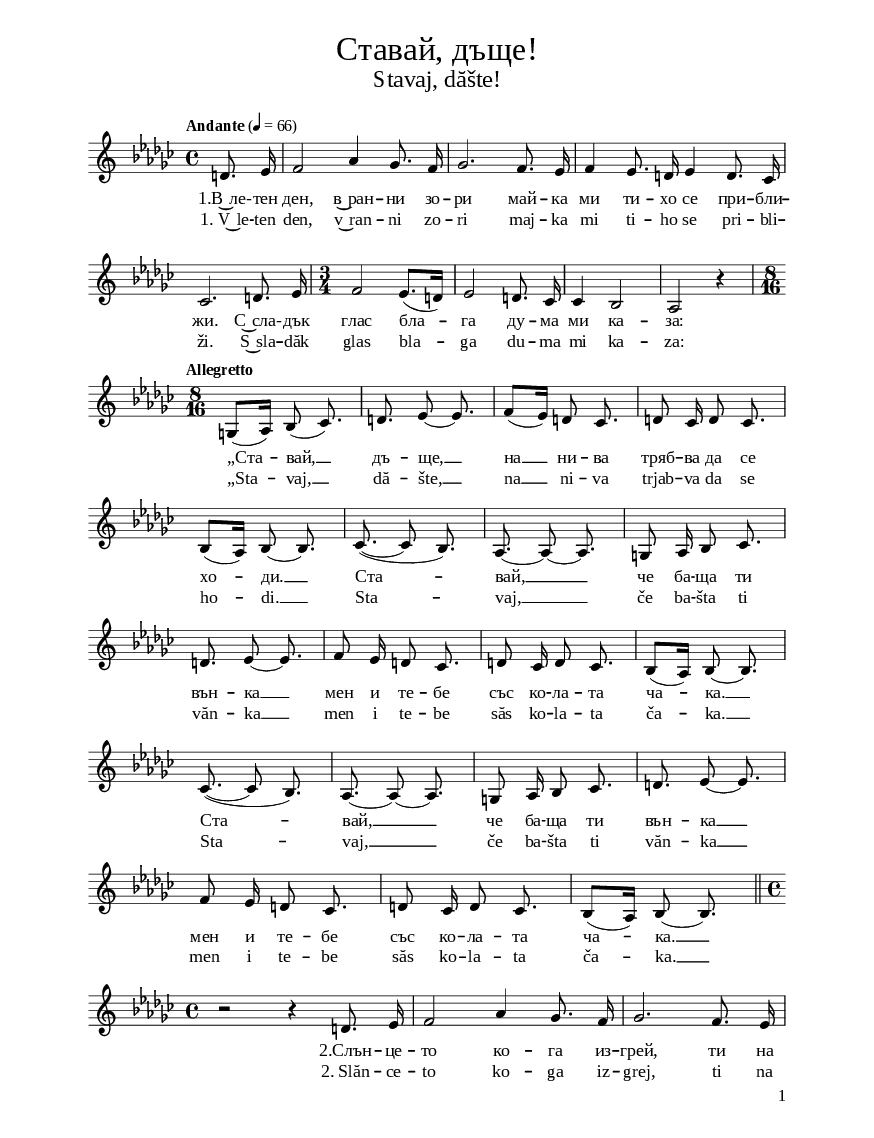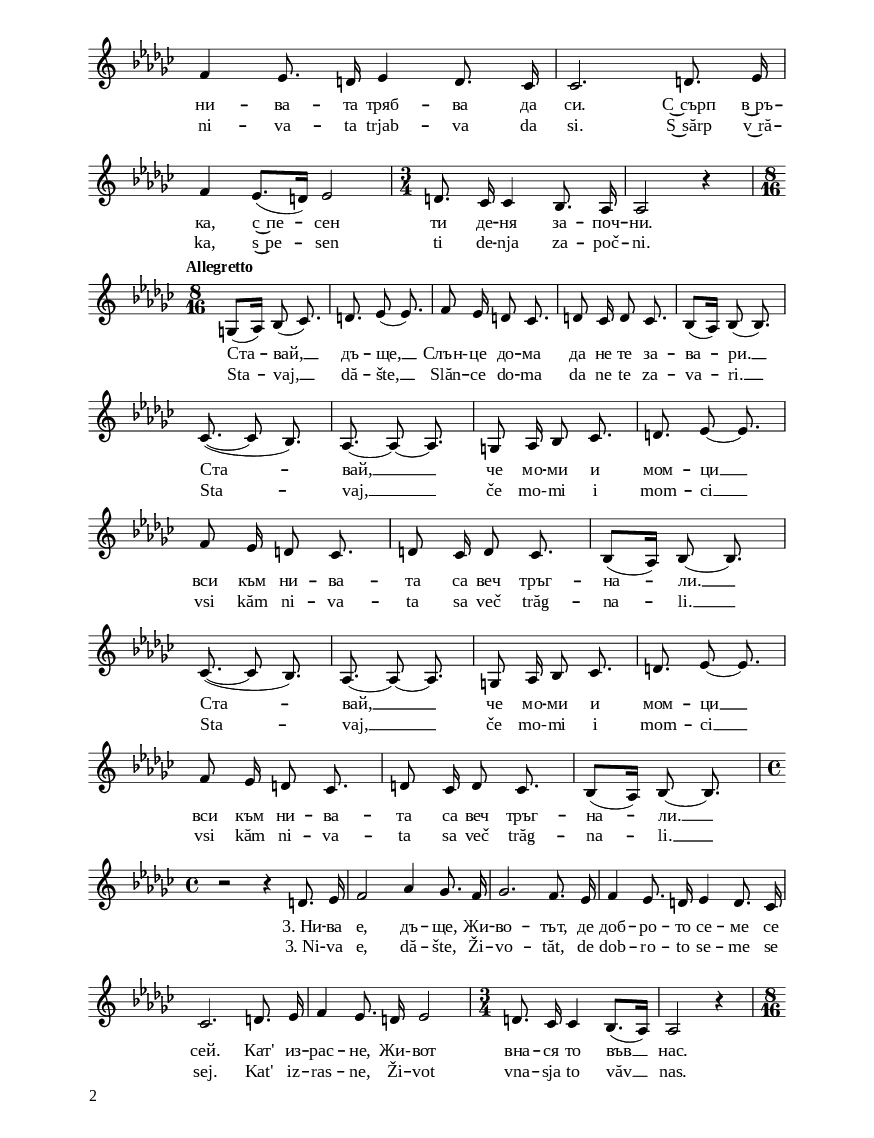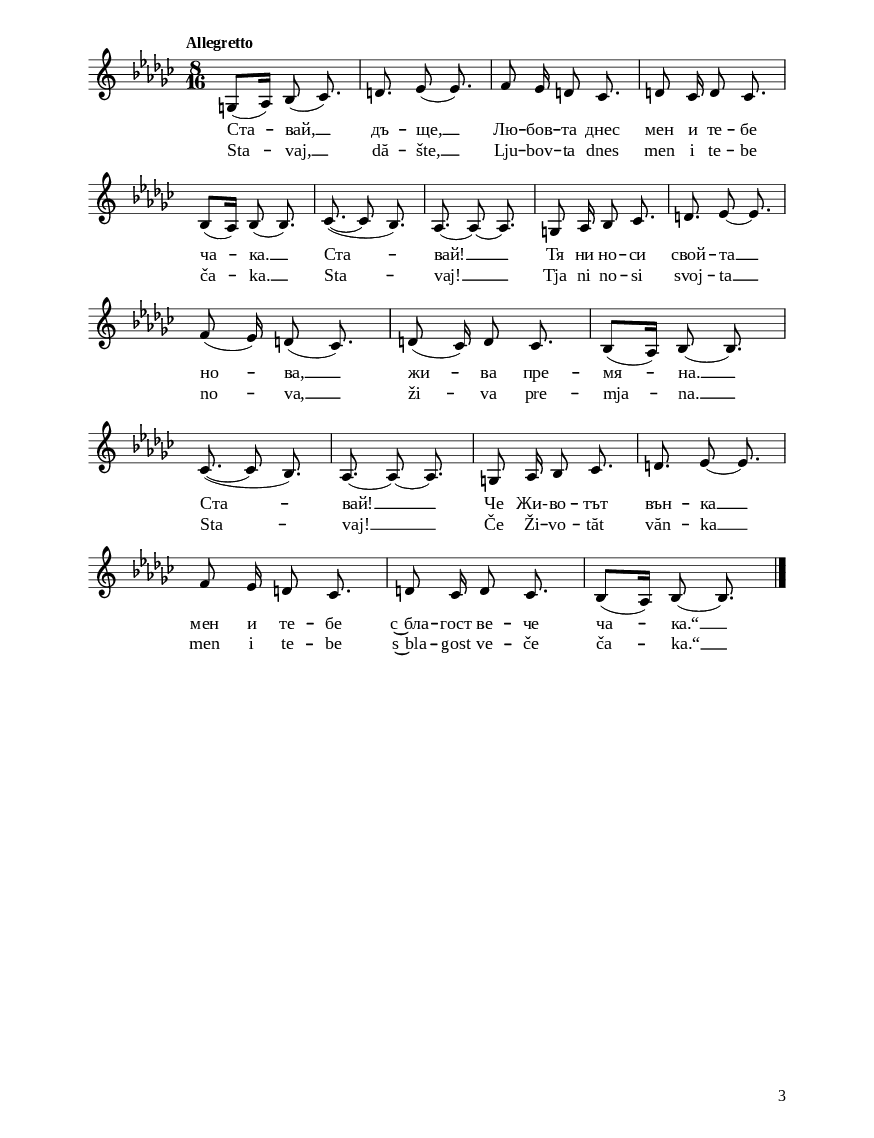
\version "2.24.1"

% include paper part and global functions
\include "include/globals.ily"

"rightBraces018" = \markup {
  \column {
    % repeat braces
    \translate #'(0 . -12.6 )
    \right-brace #18

    \translate #'(0 . -22.4 )
    \right-brace #18


  }
  \column {
    % repeat numbers
    \translate #'(0 . -13.2 )
    2

    \translate #'(0 . -24.2 )
    2


  }
}

\bookpart {
  \label #'ref142
  \tocItem \markup "Ставай, дъще! – Stavaj, dăšte!"
  \include "include/bookpart-paper.ily"
  \score {
    \include "include/score-layout.ily"


    \new Voice \absolute {
      \clef treble

      \key es \minor

      \time 4/4
      \tempoFunc "Andante" 4 "66"
      \autoBeamOff 
      \partial 4
      d'8. es'16 | % 2
      f'2 as'4 ges'8. f'16 | ges'2. f'8.es'16 | f'4 es'8.  d'16  es'4 d'8. ces'16 | \break
      ces'2. d'8. es'16 | \time 3/4 f'2 es'8. [( d'16 )] | % 7
      es'2  d'8. ces'16 | % 8
      ces'4 bes2 | % 9
      as2 r4 \break |
      \time 8/16  |
      \tempo "Allegretto" g8 [( as16 )] bes8 ( ces'8. ) | % 11
      d'8. es'8 ~ es'8. | % 12
      f'8 [( es'16 )] d'8 ces'8. | % 13
      d'8 ces'16 d'8 ces'8. \break | % 14
      bes8 [( as16 )] bes8 ~ bes8. | % 15
      ces'8. ( ~ ces'8 bes8. ) | % 16
      as8. ~ as8 ~ as8. | % 17
      g8 as16 bes8 ces'8. \break | % 18
      d'8. es'8 ~ es'8. | % 19
      f'8 es'16 d'8 ces'8. |
      d'8 ces'16 d'8 ces'8. | % 21
      bes8 [( as16 )] bes8 ~ bes8. \break | % 22
      ces'8. ( ~ ces'8 bes8. ) | % 23
      as8. ~ as8 ~ as8. | % 24
      g8 as16 bes8 ces'8. | % 25
      d'8. es'8 ~ es'8. \break | % 26
      f'8 es'16 d'8 ces'8. | % 27
      d'8 ces'16 d'8 ces'8. | % 28
      bes8 [(as16) ] bes8 ~ bes8. \bar "||" \break
      \time 4/4 r2 r4 d'8. es'16 | f'2 as'4 ges'8. f'16 | 
      ges'2. f'8.es'16 | \break
      
       f'4 es'8. d'16  es'4 d'8. ces'16 |
      ces'2. d'8. es'16 | \break
       f'4 es'8. [(d'16 ) ]es'2 | 
      \time 3/4 d'8. ces'16 ces'4 bes8. as16 | as2 r4 | \break
      
      \time 8/16 \tempo "Allegretto" g8 [(as16 )] bes8 (ces'8. ) | d'8. es'8 (es'8.) |
      
      f'8 es'16  d'8 ces'8. | d'8 ces'16 d'8 ces'8. | bes8 [(as16)] bes8 (bes8.) \break

      ces'8. ( ~ ces'8 bes8. ) |
      as8. ~ as8 ~ as8. | % 24
      g8 as16 bes8 ces'8. | % 25
      d'8. es'8 ~ es'8. \break |
      f'8 es'16 d'8 ces'8. | % 27
      d'8 ces'16 d'8 ces'8. | % 28
      bes8 [( as16 )] bes8 ~ bes8. | \break
      ces'8. ( ~ ces'8 bes8. ) |
      as8. ~ as8 ~ as8. | % 24
      g8 as16 bes8 ces'8. | % 25
      d'8. es'8 ~ es'8. \break |
      f'8 es'16 d'8 ces'8. | % 27
      d'8 ces'16 d'8 ces'8. | % 28
      bes8 [( as16 )] bes8 ~ bes8. | \break

      %\pageBreak

      \time 4/4 r2 r4  d'8. es'16 | f'2 as'4 ges'8. f'16 |
      ges'2. f'8.es'16 | f'4 es'8. d'16  es'4 d'8. ces'16 | \break
      ces'2. d'8. es'16 |
      f'4 es'8. d'16  es'2 |
      \time 3/4 d'8. ces'16 ces'4 bes8. [(as16) ] | as2 r4 | \pageBreak
      \time 8/16 \tempo "Allegretto" g8 [(as16 )] bes8 (ces'8. ) | d'8. es'8 (es'8.) |  f'8 es'16 d'8 ces'8. | d'8 ces'16 d'8 ces'8. | \break  bes8 [(as16)] bes8 (bes8.) 

      ces'8. ( ~ ces'8 bes8. ) |
      as8. ~ as8 ~ as8. | % 24
      g8 as16 bes8 ces'8. | % 25
      d'8. es'8 ~ es'8. \break |
      f'8 (es'16) d'8 ( ces'8.) | % 27
      d'8 (ces'16) d'8 ces'8. | % 28
      bes8 [( as16 )] bes8 ~ bes8. | \break
      ces'8. ( ~ ces'8 bes8. ) |
      as8. ~ as8 ~ as8. | % 24
      g8 as16 bes8 ces'8. | % 25
      d'8. es'8 ~ es'8. \break |
      f'8 es'16 d'8 ces'8. | % 27
      d'8 ces'16 d'8 ces'8. | % 28
      bes8 [( as16 )] bes8 ~ bes8. | \break \bar "|."
    }


    \addlyrics {
      "1.В~ле-" -- тен
      ден, в~ран -- ни зо -- ри май -- ка ми ти -- хо се при --
      бли -- жи. "С~сла-" -- дък глас бла -- га ду -- ма ми
      ка -- за: „Ста -- вай, __ дъ -- ще, __ на __ ни -- ва
      тряб -- ва да се хо -- ди. __ Ста -- вай, __ че ба --
      ща ти вън -- ка __ мен и те -- бе със ко -- ла --
      та ча -- ка. __ Ста -- вай, __ че ба -- ща ти вън --
      ка __  мен и те -- бе със ко -- ла -- та ча --
      ка. __ 
      
      "2.Слън" -- це -- то ко -- га из -- грей,
      ти на ни -- ва -- та тряб -- ва да си.
      "С~сърп" в~ръ -- ка, с~пе -- сен ти
      де -- ня за -- поч -- ни. Ста -- вай, __ дъ -- ще, __
      "Слън-" -- це до -- ма да не те за -- ва -- ри. __
      Ста -- вай, __ че мо -- ми и мом -- ци __ вси към ни -- ва -- та са веч тръг -- на -- ли. __
      Ста -- вай, __ че мо -- ми и мом -- ци __ вси към ни -- ва -- та са веч тръг -- на -- ли. __

      "3. Ни" -- ва е, дъ -- ще, Жи -- во -- тът,
      де доб -- ро -- то се -- ме се сей.
      Кат' из -- рас -- не, "Жи-" -- вот вна -- ся
      то във __ нас. Ста -- вай, __ дъ -- ще, __
      Лю -- бов -- та днес мен и те -- бе ча -- ка. __
      Ста -- вай! __ Тя ни но -- си
      свой -- та __ но -- ва, __ жи -- ва пре -- мя -- на. __
      Ста -- вай! __ Че "Жи-" -- во -- тът вън -- ка __ мен
      и те -- бе с~бла -- гост ве -- че ча -- ка.“ __

    }

\addlyrics {
      "1. V~le" -- ten
      den, v~ran -- ni zo -- ri maj -- ka mi ti -- ho se pri --
      bli -- ži. "S~sla" -- dăk glas bla -- ga du -- ma mi
      ka -- za: „Sta -- vaj, __ dă -- šte, __ na __ ni -- va
      trjab -- va da se ho -- di. __ Sta -- vaj, __ če ba --
      šta ti văn -- ka __ men i te -- be săs ko -- la --
      ta ča -- ka. __  Sta -- vaj, __ če ba -- šta ti văn --
      ka __ men i te -- be săs ko -- la -- ta ča --
      ka. __ 
      
      "2. Slăn" -- ce -- to ko -- ga iz -- grej,
      ti na ni -- va -- ta trjab -- va da si.
      "S~sărp" v~ră -- ka, s~pe -- sen ti
      de -- nja za -- poč -- ni. Sta -- vaj, __ dă -- šte, __
      Slăn -- ce do -- ma da ne te za -- va -- ri. __ 
      Sta -- vaj, __ če "mo-" -- mi i mom -- ci __ vsi kăm ni -- va -- ta sa več trăg -- na -- li. __
      Sta -- vaj, __ če "mo-" -- mi i mom -- ci __ vsi kăm ni -- va -- ta sa več trăg -- na -- li. __

      "3. Ni" -- va e, dă -- šte, Ži -- vo -- tăt,
      de dob -- ro -- to se -- me se sej.
      Kat' iz -- ras -- ne, Ži -- vot vna -- sja
      to văv __ nas. Sta -- vaj, __ dă -- šte, __
      Lju -- bov -- ta dnes men i te -- be ča -- ka. __
      Sta -- vaj! __ Tja ni no -- si
      svoj -- ta __ no -- va, __ ži -- va pre -- mja -- na. __
      Sta -- vaj! __ Če Ži -- vo -- tăt văn -- ka __ men
      i te -- be s~bla -- gost ve -- če ča -- ka.“ __

    }


    \header {
      title = \titleFunc "Ставай, дъще!" "Stavaj, dăšte!"
    }

    \midi{}



  } % score




\pageBreak

  % include foreign translation(s) of the song
  \version "2.24.1"

\markup \fill-line { \fontsize #deTitleFontSize "Steh' auf, Tochter!" }
\markup \null
\markup \null

\markup \fontsize #deCoupletFontSize {
  \hspace #2
  \override #`(baseline-skip . ,deCoupletBaselineSkip)
  \column {
    \line { 1. An einem Sommertag, in der frühen Morgenröte, }

    \line { "   " näherte sich mir meine Mutter leise.}

    \line { "   "Mit süßer Stimme sagte sie mir ein gütiges Wort:}

    \line { "   " „Stehe auf, Tochter, }

    \line { "   " weil auf den Acker gegangen werden soll.}

    \line { "   "Stehe auf, }

    \line { "   " weil dein Vater draußen auf mich und auf dich mit dem Gespann wartet.“}
    \line { " "}

    \line { 2. Wenn die Sonne aufgeht, }
    \line { "   "sollst du auf dem Acker sein.}
    \line { "   " Mit der Sichel in der Hand und mit einem Lied begrüße den Tag.}
    \line { "   "Stehe auf, meine Tochter, }
    \line { "   "damit die Sonne dich nicht im Hause findet.}
    \line { "   "Stehe auf, meine Tochter, }
    \line { "   "weil alle Mädchen und Jungen schon zum Acker aufgebrochen sind.}
    \line { " "}

    \line { 3. Der Acker, meine Tochter, ist das Leben,}

    \line { "   "wo der gute Samen gesät wird.}

    \line { "   "Wenn er gedeiht, dann trägt er Leben in uns hinein.}

    \line { "   "Stehe auf, Tochter, }

    \line { "   " die Liebe wartet heute auf mich und auf dich.}

    \line { "   "Stehe auf, }

    \line { "   " sie bringt uns ihr neues, lebendiges Gewand.}

    \line { "   "Stehe auf, }

    \line { "   "weil das Leben draußen schon auf mich und auf dich mit Güte wartet.}
  }
}


} % bookpart
